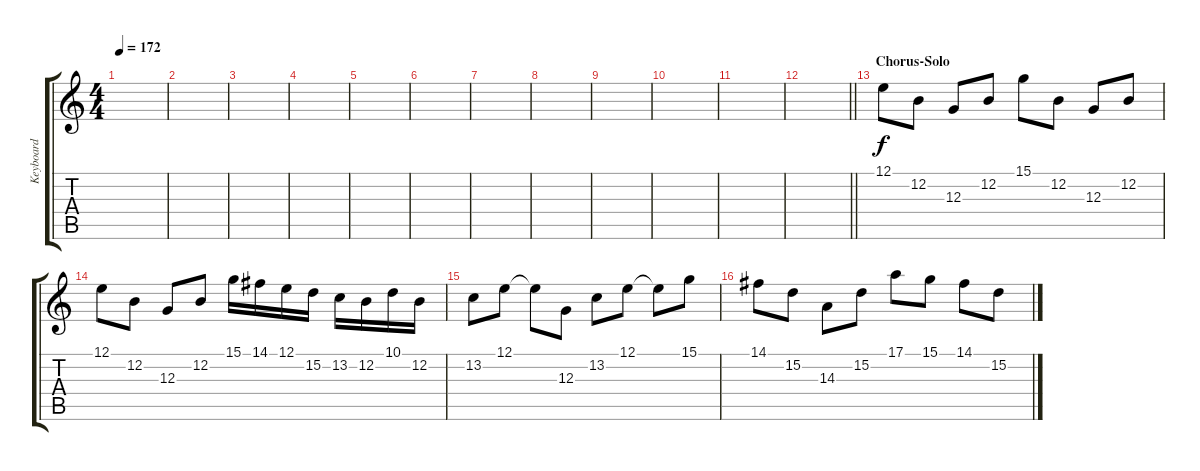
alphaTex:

\track ("Keyboard" "Keyboard") {instrument lead2sawtooth}
\staff {score tabs}
\tuning (E4 B3 G3 D3 A2 E2) {hide}
\ts (4 4)
\tempo 172
\clef g2
\ks c
|
|
|
|
|
|
|
|
|
|
|
\barLineRight lightlight
|
\section ("" "Chorus-Solo")
12.1.8 12.2.8 12.3.8 12.2.8 15.1.8 12.2.8 12.3.8 12.2.8 |
12.1.8 12.2.8 12.3.8 12.2.8 15.1.16 14.1.16 12.1.16 15.2.16 13.2.16 12.2.16 10.1.16 12.2.16 |
13.2.8 12.1.8 12.1{t}.8 12.3.8 13.2.8 12.1.8 12.1{t}.8 15.1.8 |
14.1.8 15.2.8 14.3.8 15.2.8 17.1.8 15.1.8 14.1.8 15.2.8
